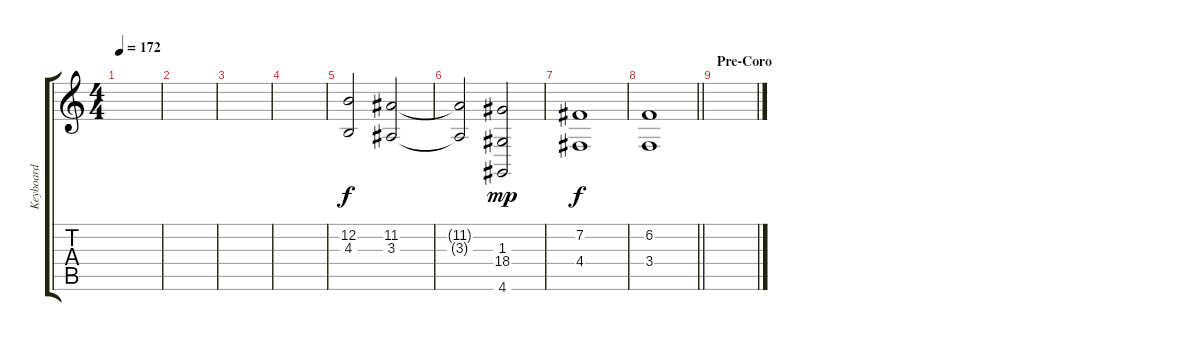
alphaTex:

\track ("Keyboard" "Keyboard") {instrument stringensemble1}
\staff {score tabs}
\tuning (E5 B3 G3 D3 A2 E2) {hide}
\ts (4 4)
\tempo 172
\clef g2
\ks c
|
|
|
|
(12.2 4.3).2{volume 12} (11.2 3.3).2 |
(11.2{t} 3.3{t}).2 (1.3 18.4 4.6).2{dy mp} |
(7.2 4.4).1{dy f} |
\barLineRight lightlight
(6.2 3.4).1 |
\section ("" "Pre-Coro")
